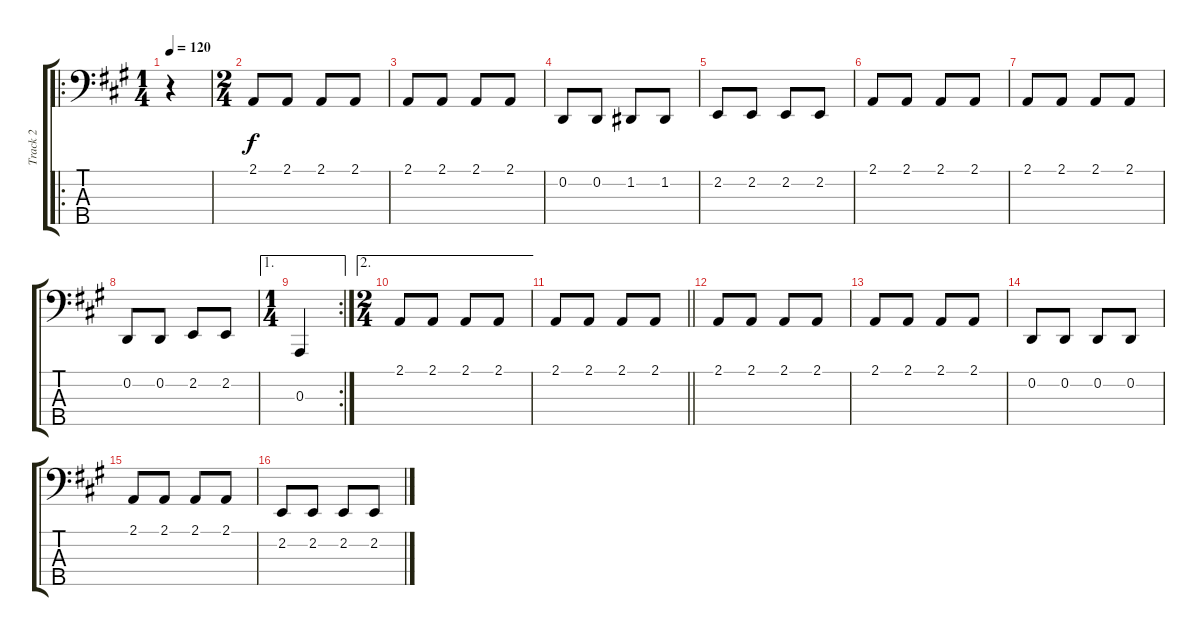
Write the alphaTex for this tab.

\track ("Track 2" "Track 2") {instrument acousticgrandpiano}
\staff {score tabs}
\tuning (G2 D2 A1 E1 B0) {hide}
\ro
\ts (1 4)
\tempo 120
\clef f4
\ks a
r.4{dy f} |
\ts (2 4)
2.1.8 2.1.8 2.1.8 2.1.8 |
2.1.8 2.1.8 2.1.8 2.1.8 |
0.2.8 0.2.8 1.2.8 1.2.8 |
2.2.8 2.2.8 2.2.8 2.2.8 |
2.1.8 2.1.8 2.1.8 2.1.8 |
2.1.8 2.1.8 2.1.8 2.1.8 |
0.2.8 0.2.8 2.2.8 2.2.8 |
\ae 1
\rc 2
\ts (1 4)
0.3.4 |
\ae 2
\ts (2 4)
2.1.8 2.1.8 2.1.8 2.1.8 |
\barLineRight lightlight
2.1.8 2.1.8 2.1.8 2.1.8 |
2.1.8 2.1.8 2.1.8 2.1.8 |
2.1.8 2.1.8 2.1.8 2.1.8 |
0.2.8 0.2.8 0.2.8 0.2.8 |
2.1.8 2.1.8 2.1.8 2.1.8 |
2.2.8 2.2.8 2.2.8 2.2.8
